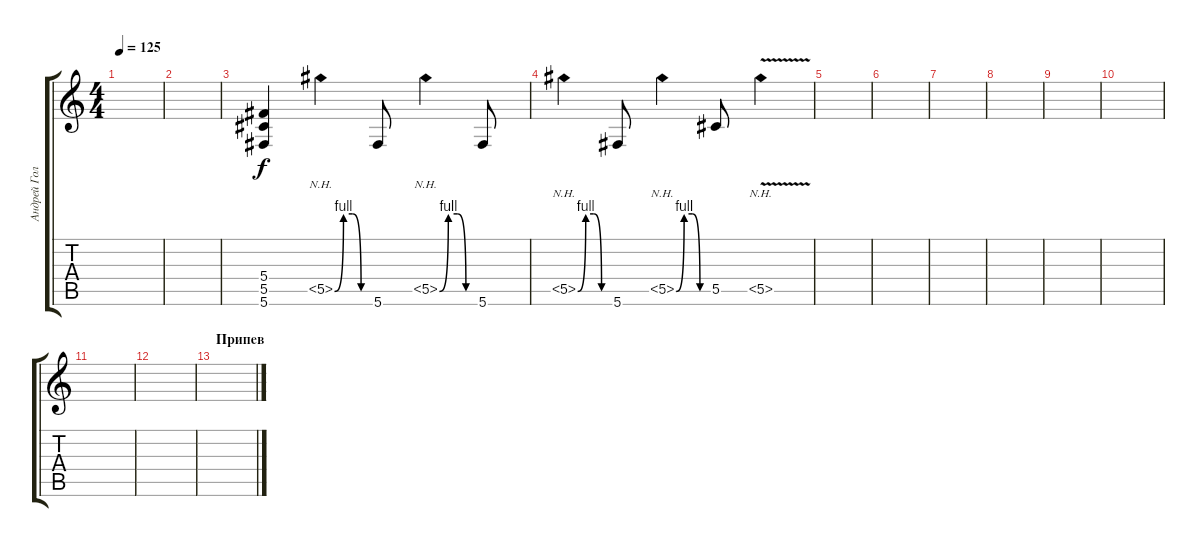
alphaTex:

\track ("Андрей Голованов(2)" "Андрей Гол") {instrument overdrivenguitar}
\staff {score tabs}
\tuning (Eb4 Bb3 Gb3 Db3 Ab2 Db2) {hide}
\ts (4 4)
\tempo 125
\clef g2
\ks c
|
|
(5.4 5.5 5.6).4 5.5{be (custom 0 0 15 4 30 4 45 0 60 0) nh}.4 5.6.8 5.5{be (custom 0 0 15 4 30 4 45 0 60 0) nh}.4 5.6.8 |
5.5{be (custom 0 0 15 4 30 4 45 0 60 0) nh}.4 5.6.8 5.5{be (custom 0 0 15 4 30 4 45 0 60 0) nh}.4 5.5.8 5.5{nh v}.4 |
|
|
|
|
|
|
|
|
\section ("" "Припев")
